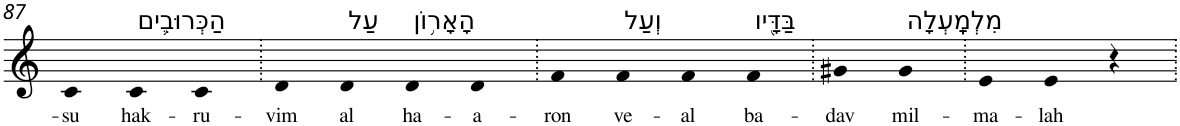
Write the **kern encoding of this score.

**kern	**text
*part1	*part1
*staff1	*staff1
*I"Piano	*
*I'Pno	*
!!LO:PB:g=z
*clefG2	*
*k[]	*
=87	=87
!	!LO:LY:b
4c	-su
!LO:TX:a:t=הַכְּרוּבִ֛ים	!
!	!LO:LY:b
4c	hak-
!	!LO:LY:b
4c	-ru-
=88.	=88.
!	!LO:LY:b
4d	-vim
!LO:TX:a:t=עַל	!
!	!LO:LY:b
4d	al
!LO:TX:a:t=הָאָר֥וֹן	!
!	!LO:LY:b
4d	ha-
!	!LO:LY:b
4d	-a-
=89.	=89.
!	!LO:LY:b
4f	-ron
!LO:TX:a:t=וְעַל	!
!	!LO:LY:b
4f	ve-
!	!LO:LY:b
4f	-al
!LO:TX:a:t=בַּדָּ֖יו	!
!	!LO:LY:b
4f	ba-
=90.	=90.
!	!LO:LY:b
4g#X	-dav
!LO:TX:a:t=מִלְמָֽעְלָה	!
!	!LO:LY:b
4g#	mil-
=91.	=91.
!	!LO:LY:b
4e	-ma-
!	!LO:LY:b
4e	-lah
4r	.
=.	=.
*-	*-
